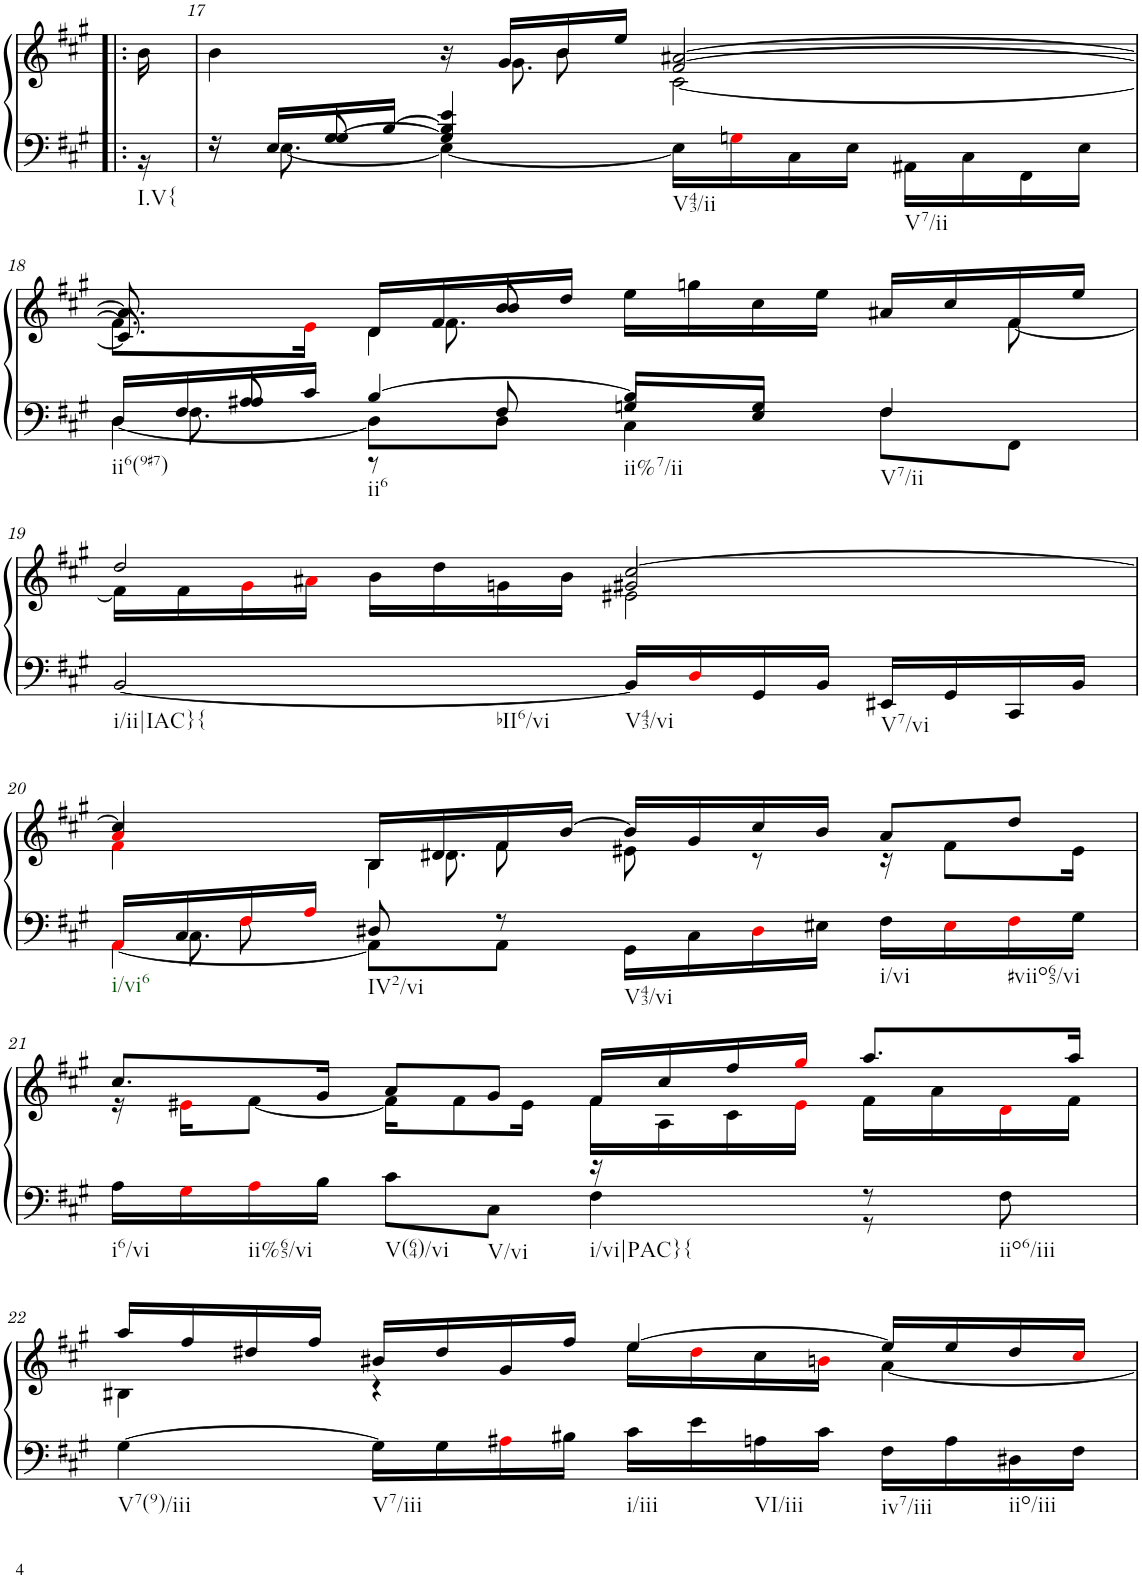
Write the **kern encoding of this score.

**kern	**kern
*part1	*part1
*staff2	*staff1
*I"unbenannt1	*
!!LO:PB:g=z
*clefF4	*clefG2
*k[f#c#g#]	*k[f#c#g#]
*M4/4	*M4/4
=16X1!|:	=16X1!|:
*^	*
!LO:TX:b:t=I.V{	!	!
16ryy	16r	16b\
=17	=17	=17
*^	*	*^
*	*	*^	*	*^
16r	16ryy	8r	4ryy	4b\	4.ryy	16ryy
*	*	*	*	*	*v	*v
16E/LL	[8.E\	.	.	.	.
16G#/	.	[8G#/	.	.	.
[16B/JJ	.	.	.	.	.
4B/]	4E\_	4G#/]	4e/	16r	.
*	*	*	*	*	*^
.	.	.	.	16g#/LL	.	8.g#\
.	.	.	.	16b/	8b\	.
.	.	.	.	16ee/JJ	.	.
!LO:TX:b:t=V43/ii	!	!	!	!	!	!
!LO:TX:b:t=V7/ii	!	!	!	!	!	!
2ryy	16E\LL]	2ryy	2ryy	[2a#X/	[2f#/	[2c#\
.	16Gni\	.	.	.	.	.
.	16C#\	.	.	.	.	.
.	16E\JJ	.	.	.	.	.
.	16AA#X\LL	.	.	.	.	.
.	16C#\	.	.	.	.	.
.	16FF#\	.	.	.	.	.
.	16E\JJ	.	.	.	.	.
!!LO:LB:g=z
=18	=18	=18	=18	=18	=18	=18
*	*	*	*	*	*	*^
!LO:TX:b:t=ii6(9#7)	!	!	!	!	!	!	!
16D/LL	[4D\	8ryy	16ryy	8.a#/]	8.f#\L]	8.c#/]	16ryy
*	*	*	*	*	*	*v	*v
16F#/	.	.	8.F#\	.	.	.
16A#X/	.	8A#/	.	.	.	.
16c#/JJ	.	.	.	16ryy	16ei\Jk	8.ryy
!LO:TX:b:t=ii6	!	!	!	!	!	!
[4B/	8D\L]	8r	2.ryy	16d/LL	4d\	.
*	*	*	*	*	*	*^
.	.	.	.	16f#/	.	.	8.f#\
.	8D\J	8F#/	.	16b/	.	8b/	.
.	.	.	.	16dd/JJ	.	.	.
!LO:TX:b:t=ii%7/ii	!	!	!	!	!	!	!
8B/L]	4C#\	8Gn/L	.	16ee\LL	4.ryy	2ryy	2ryy
.	.	.	.	16ggn\	.	.	.
8G/J	.	8E/J	.	16cc#\	.	.	.
.	.	.	.	16ee\JJ	.	.	.
!LO:TX:b:t=V7/ii	!	!	!	!	!	!	!
4F#/	8F#\L	4ryy	.	16a#X/LL	.	.	.
.	.	.	.	16cc#/	.	.	.
.	8FF#\J	.	.	16f#/	[8f#\	.	.
.	.	.	.	16ee/JJ	.	.	.
*v	*v	*v	*v	*	*	*	*
*	*	*	*v	*v
!!LO:LB:g=z
=19	=19	=19	=19
!LO:TX:b:t=i/ii|IAC}{	!	!	!
!LO:TX:b:t=bII6/vi	!	!	!
[2BB/	2dd/	16f#\LL]	2ryy
.	.	16f#\	.
.	.	16g#i\	.
.	.	16a#Xi\JJ	.
.	.	16b\LL	.
.	.	16dd\	.
.	.	16gn\	.
.	.	16b\JJ	.
!LO:TX:b:t=V43/vi	!	!	!
16BB/LL]	[2cc#/	2g#X/	2e#X\
16Di/	.	.	.
16GG#/	.	.	.
16BB/JJ	.	.	.
!LO:TX:b:t=V7/vi	!	!	!
16EE#X/LL	.	.	.
16GG#/	.	.	.
16CC#/	.	.	.
16BB/JJ	.	.	.
!!LO:LB:g=z
=20	=20	=20	=20
*^	*	*	*^
*	*^	*	*	*	*
*	*	*^	*	*	*	*
!LO:TX:b:t=i/vi6	!	!	!	!	!	!	!
16AAi/LL	[4AAi\	8ryy	16ryy	4cc#/]	4ai/	4f#i\	16ryy
*	*	*	*	*	*	*v	*v
16C#/	.	.	8.C#\	.	.	.
16F#i/	.	8F#i\	.	.	.	.
16Ai/JJ	.	.	.	.	.	.
!LO:TX:b:t=IV2/vi	!	!	!	!	!	!
8D#X/	8AA\L]	2.ryy	2.ryy	16B/LL	4B\	8ryy
*	*	*	*	*	*	*^
.	.	.	.	16d#X/	.	.	8.d#\
8r	8AA\J	.	.	16f#/	.	8f#\	.
.	.	.	.	[16b/JJ	.	.	.
!LO:TX:b:t=V43/vi	!	!	!	!	!	!	!
16GG#\LL	2ryy	.	.	16b/LL]	8e#X\	2ryy	2ryy
16C#\	.	.	.	16g#/	.	.	.
16D#i\	.	.	.	16cc#/	8r	.	.
16E#X\JJ	.	.	.	16b/JJ	.	.	.
!LO:TX:b:t=i/vi	!	!	!	!	!	!	!
16F#\LL	.	.	.	8a/L	16r	.	.
16E#i\	.	.	.	.	8f#\L	.	.
!LO:TX:b:t=#viio65/vi	!	!	!	!	!	!	!
16F#i\	.	.	.	8dd/J	.	.	.
16G#\JJ	.	.	.	.	16e#\Jk	.	.
*	*v	*v	*v	*	*	*	*
*	*	*	*v	*v	*v
!!LO:LB:g=z
=21	=21	=21	=21
!LO:TX:b:t=i6/vi	!	!	!
16A\LL	2ryy	8.cc#/L	16r
16G#i\	.	.	16e#Xi\KL
!LO:TX:b:t=ii%65/vi	!	!	!
16Ai\	.	.	[8f#\J
16B\JJ	.	16g#/Jk	.
!LO:TX:b:t=V(64)/vi	!	!	!
8c#\L	.	8a/L	16f#\KL]
.	.	.	8f#\
!LO:TX:b:t=V/vi	!	!	!
8C#\J	.	8g#/J	.
.	.	.	16e#\Jk
!LO:TX:b:t=i/vi|PAC}{	!	!	!
16r	4F#\	16f#/LL	16f#\LL
8ryy	.	16cc#/	16A\
.	.	16ff#/	16c#\
16ryy	.	16gg#i/JJ	16e#i\JJ
8r	8r	8.aa/L	16f#\LL
.	.	.	16a\
!LO:TX:b:t=iio6/iii	!	!	!
8F#\	8ryy	.	16di\
.	.	16aa/Jk	16f#\JJ
*v	*v	*	*
!!LO:LB:g=z	!!
=22	=22	=22
!LO:TX:b:t=V7(9)/iii	!	!
[4G#\	16aa/LL	4B#X\
.	16ff#/	.
.	16dd#X/	.
.	16ff#/JJ	.
!LO:TX:b:t=V7/iii	!	!
16G#\LL]	16b#X/LL	4r
16G#\	16dd#/	.
16A#Xi\	16g#/	.
16B#X\JJ	16ff#/JJ	.
!LO:TX:b:t=i/iii	!	!
16c#\LL	[4ee/	16ee\LL
16e\	.	16dd#i\
!LO:TX:b:t=VI/iii	!	!
16An\	.	16cc#\
16c#\JJ	.	16bni\JJ
!LO:TX:b:t=iv7/iii	!	!
16F#\LL	16ee/LL]	[4a\
16A\	16ee/	.
!LO:TX:b:t=iio/iii	!	!
16D#X\	16dd#/	.
16F#\JJ	16cc#i/JJ	.
*	*v	*v
=	=
*-	*-
